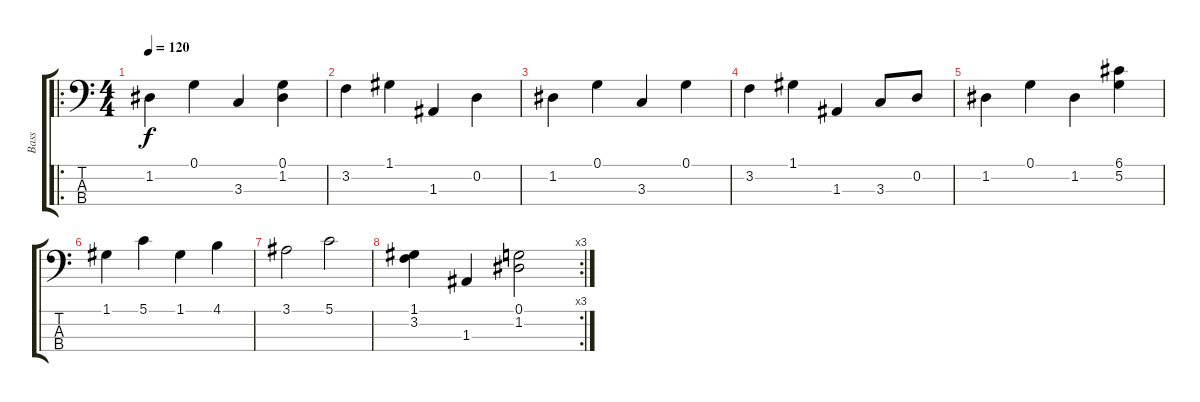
\track ("Bass" "Bass") {instrument acousticguitarnylon}
\staff {score tabs}
\tuning (G2 D2 A1 E1) {hide}
\ro
\ts (4 4)
\tempo 120
\clef f4
\ks c
1.2.4{dy f instrument acousticguitarnylon} 0.1.4 3.3.4 (0.1 1.2).4 |
3.2.4 1.1.4 1.3.4 0.2.4 |
1.2.4 0.1.4 3.3.4 0.1.4 |
3.2.4 1.1.4 1.3.4 3.3.8 0.2.8 |
1.2.4 0.1.4 1.2.4 (6.1 5.2).4 |
1.1.4 5.1.4 1.1.4 4.1.4 |
3.1.2 5.1.2 |
\rc 3
(1.1 3.2).4 1.3.4 (0.1 1.2).2
